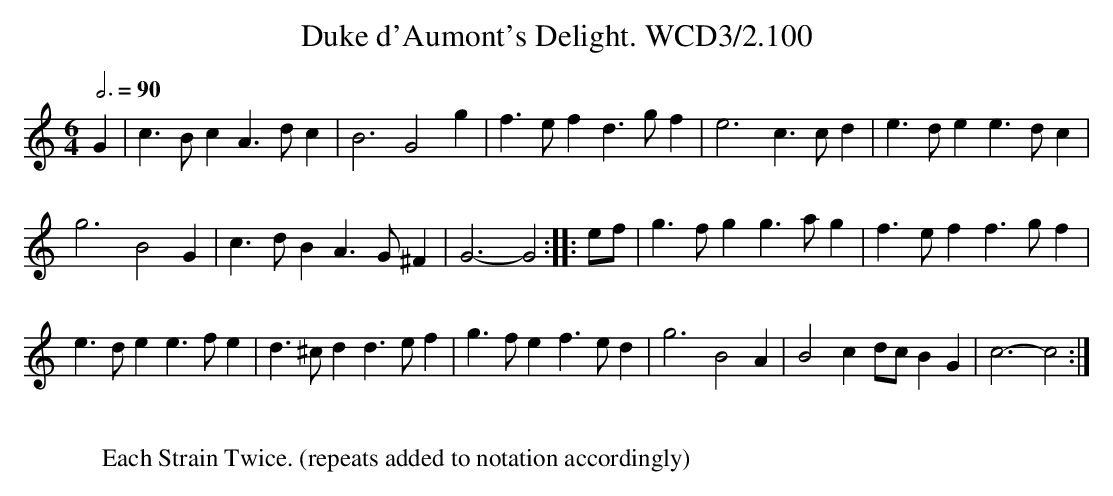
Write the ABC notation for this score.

X:1
T:Duke d'Aumont's Delight. WCD3/2.100
M:6/4
L:1/4
Q:3/4=90
K:C
G|c3/B/c A3/d/c|B3 G2g|f3/e/f d3/g/f|e3 c3/c/d|e3/d/e e3/d/c|
g3 B2G|c3/d/B A3/G/^F| G3- G2::e/f/|g3/f/g g3/a/g|f3/e/f f3/g/f|
e3/d/e e3/f/e|d3/^c/d d3/e/f|g3/f/e f3/e/d|g3 B2A|B2c d/c/BG|c3- c2:|
W:
W:Each Strain Twice. (repeats added to notation accordingly)
